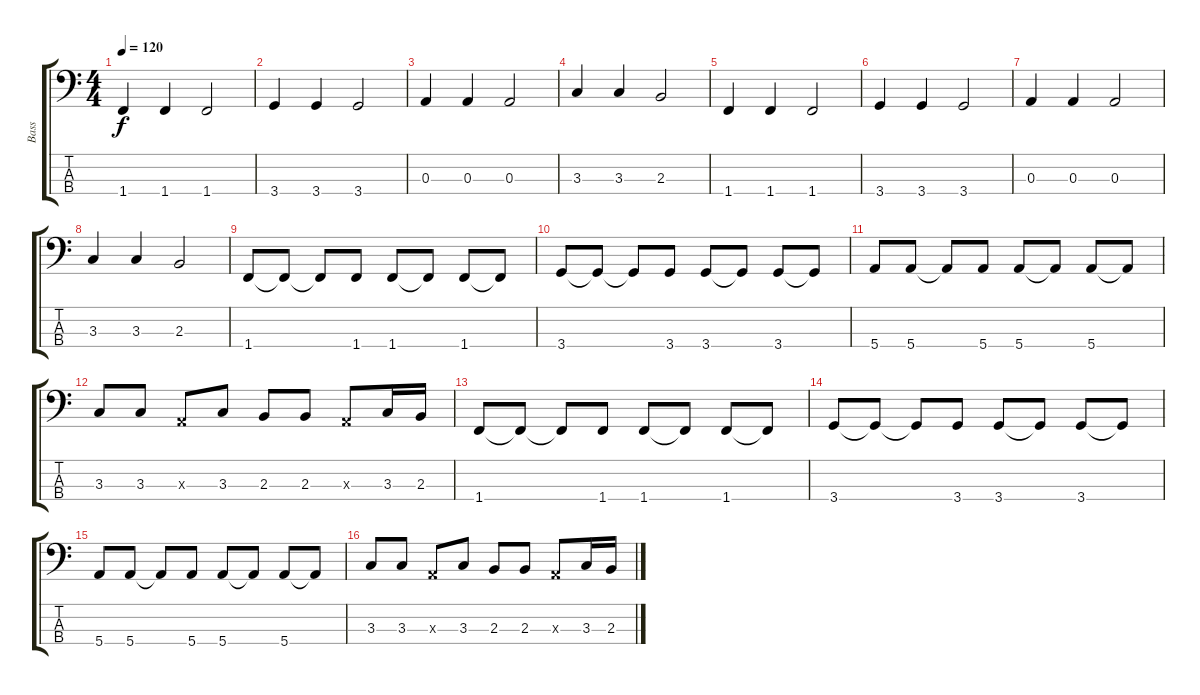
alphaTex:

\track ("Bass" "Bass") {instrument electricbassfinger}
\staff {score tabs}
\tuning (G2 D2 A1 E1) {hide}
\ts (4 4)
\tempo 120
\clef f4
\ks c
1.4.4{dy f} 1.4.4 1.4.2 |
3.4.4 3.4.4 3.4.2 |
0.3.4 0.3.4 0.3.2 |
3.3.4 3.3.4 2.3.2 |
1.4.4 1.4.4 1.4.2 |
3.4.4 3.4.4 3.4.2 |
0.3.4 0.3.4 0.3.2 |
3.3.4 3.3.4 2.3.2 |
1.4.8 1.4{t}.8 1.4{t}.8 1.4.8 1.4.8 1.4{t}.8 1.4.8 1.4{t}.8 |
3.4.8 3.4{t}.8 3.4{t}.8 3.4.8 3.4.8 3.4{t}.8 3.4.8 3.4{t}.8 |
5.4.8 5.4.8 5.4{t}.8 5.4.8 5.4.8 5.4{t}.8 5.4.8 5.4{t}.8 |
3.3.8 3.3.8 0.3{x}.8 3.3.8 2.3.8 2.3.8 0.3{x}.8 3.3.16 2.3.16 |
1.4.8 1.4{t}.8 1.4{t}.8 1.4.8 1.4.8 1.4{t}.8 1.4.8 1.4{t}.8 |
3.4.8 3.4{t}.8 3.4{t}.8 3.4.8 3.4.8 3.4{t}.8 3.4.8 3.4{t}.8 |
5.4.8 5.4.8 5.4{t}.8 5.4.8 5.4.8 5.4{t}.8 5.4.8 5.4{t}.8 |
3.3.8 3.3.8 0.3{x}.8 3.3.8 2.3.8 2.3.8 0.3{x}.8 3.3.16 2.3.16
